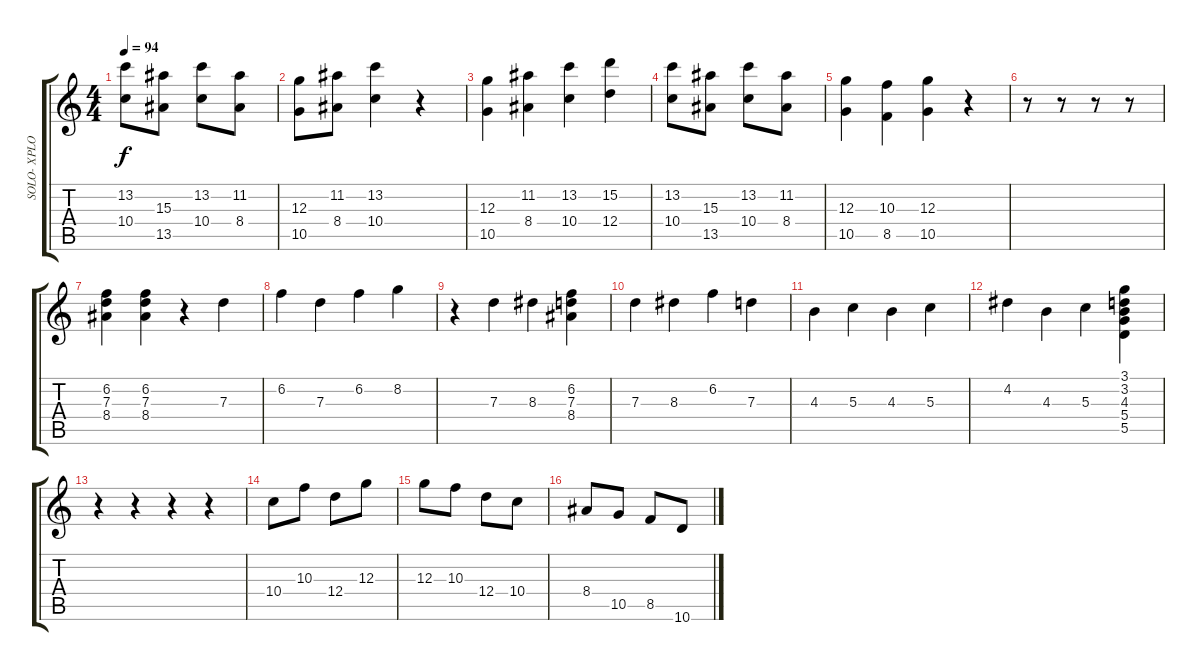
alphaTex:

\track ("SOLO- XPLODED VIEW" "SOLO- XPLO") {mute instrument electricguitarjazz}
\staff {score tabs}
\tuning (E4 B3 G3 D3 A2 E2) {hide}
\ts (4 4)
\tempo 94
\clef g2
\ks c
(13.2 10.4).8{dy f} (15.3 13.5).8 (13.2 10.4).8 (11.2 8.4).8 |
(12.3 10.5).8 (11.2 8.4).8 (13.2 10.4).4 r.4 |
(12.3 10.5).4 (11.2 8.4).4 (13.2 10.4).4 (15.2 12.4).4 |
(13.2 10.4).8 (15.3 13.5).8 (13.2 10.4).8 (11.2 8.4).8 |
(12.3 10.5).4 (10.3 8.5).4 (12.3 10.5).4 r.4 |
r.8 r.8 r.8 r.8 |
(6.2 7.3 8.4).4 (6.2 7.3 8.4).4 r.4 7.3.4 |
6.2.4 7.3.4 6.2.4 8.2.4 |
r.4 7.3.4 8.3.4 (6.2 7.3 8.4).4 |
7.3.4 8.3.4 6.2.4 7.3.4 |
4.3.4 5.3.4 4.3.4 5.3.4 |
4.2.4 4.3.4 5.3.4 (3.1 3.2 4.3 5.4 5.5).4 |
r.4 r.4 r.4 r.4 |
10.4.8 10.3.8 12.4.8 12.3.8 |
12.3.8 10.3.8 12.4.8 10.4.8 |
8.4.8 10.5.8 8.5.8 10.6.8
